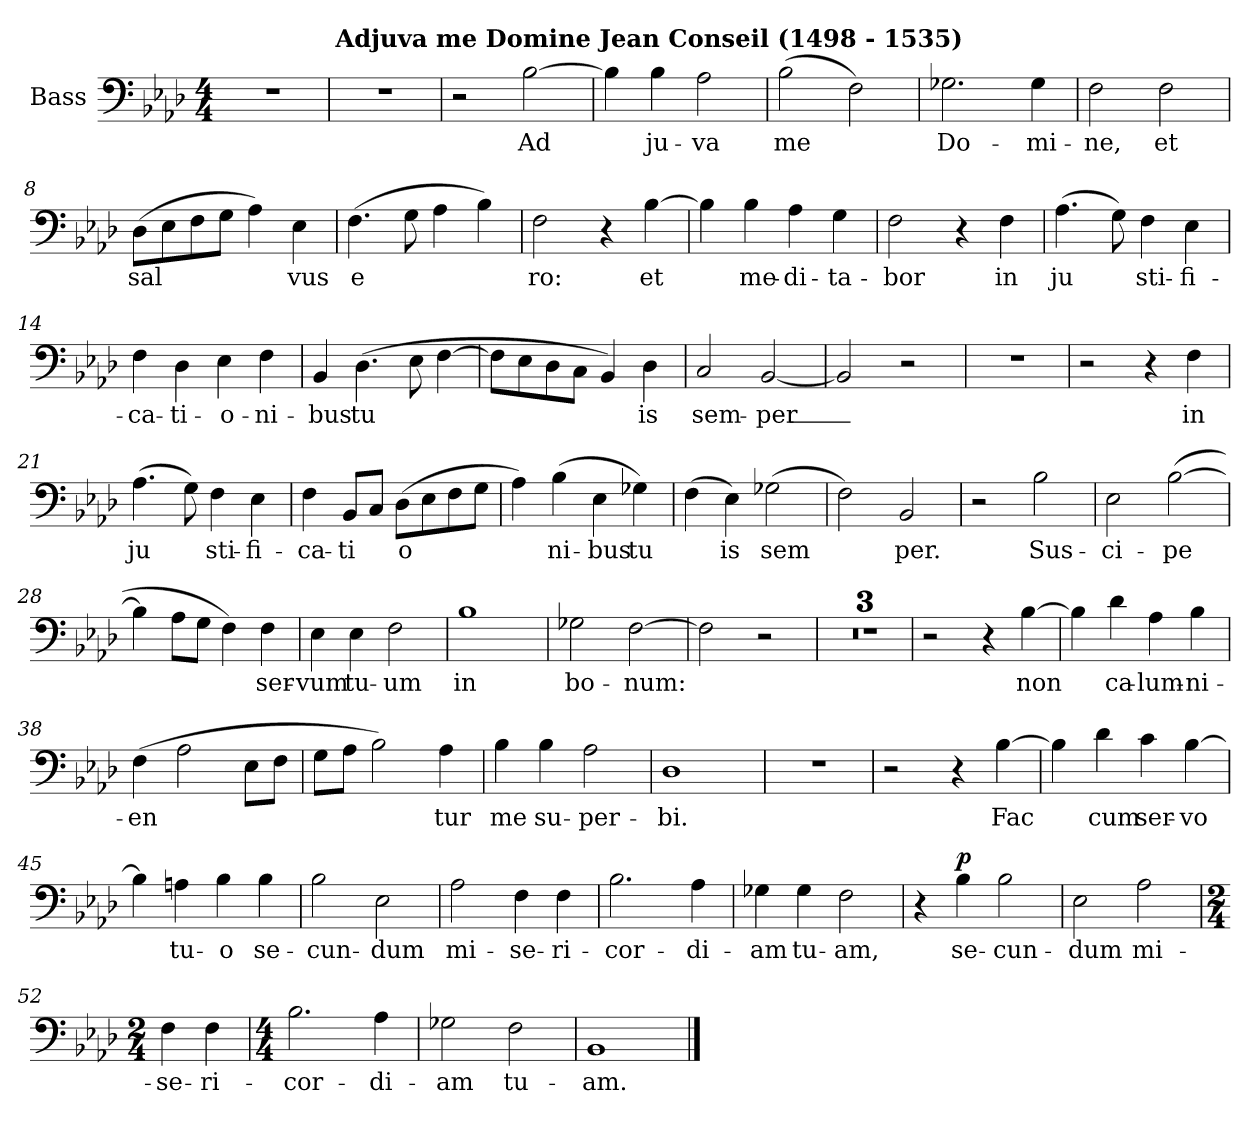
**kern	**text	**dynam
*part1	*part1	*part1
*staff1	*staff1	*staff1
*I"Bass	*	*
*I'B	*	*
*clefF4	*	*
*k[b-e-a-d-]	*	*
*M4/4	*	*
=1	=1	=1
1r	.	.
=2	=2	=2
!LO:TX:a:B:t=Adjuva me Domine          Jean Conseil (1498 - 1535)	!	!
1r	.	.
=3	=3	=3
2r	.	.
!	!LO:LY:b	!
[2B-\	Ad	.
=4	=4	=4
4B-\]	.	.
!	!LO:LY:b	!
4B-\	ju-	.
!	!LO:LY:b	!
2A-\	va	.
=5	=5	=5
!	!LO:LY:b	!
(2B-\	me	.
2F\)	.	.
!!LO:LB:g=z
=6	=6	=6
!	!LO:LY:b	!
2.G-X\	Do-	.
!	!LO:LY:b	!
4G-\	mi-	.
=7	=7	=7
!	!LO:LY:b	!
2F\	ne,	.
!	!LO:LY:b	!
2F\	et	.
=8	=8	=8
!	!LO:LY:b	!
(8D-\L	sal	.
8E-\	.	.
8F\	.	.
8G\J	.	.
4A-\)	.	.
!	!LO:LY:b	!
4E-\	vus	.
=9	=9	=9
!	!LO:LY:b	!
(4.F\	e	.
8G\	.	.
4A-\	.	.
4B-\)	.	.
=10	=10	=10
!	!LO:LY:b	!
2F\	ro:	.
4r	.	.
!	!LO:LY:b	!
[4B-\	et	.
=11	=11	=11
4B-\]	.	.
!	!LO:LY:b	!
4B-\	me-	.
!	!LO:LY:b	!
4A-\	di-	.
!	!LO:LY:b	!
4G\	ta-	.
!!LO:LB:g=z
=12	=12	=12
!	!LO:LY:b	!
2F\	bor	.
4r	.	.
!	!LO:LY:b	!
4F\	in	.
=13	=13	=13
!	!LO:LY:b	!
(4.A-\	ju	.
8G\)	.	.
!	!LO:LY:b	!
4F\	sti-	.
!	!LO:LY:b	!
4E-\	fi-	.
=14	=14	=14
!	!LO:LY:b	!
4F\	ca-	.
!	!LO:LY:b	!
4D-\	ti-	.
!	!LO:LY:b	!
4E-\	o-	.
!	!LO:LY:b	!
4F\	ni-	.
=15	=15	=15
!	!LO:LY:b	!
4BB-/	bus	.
!	!LO:LY:b	!
(4.D-\	tu	.
8E-\	.	.
[4F\	.	.
=16	=16	=16
8F\L]	.	.
8E-\	.	.
8D-\	.	.
8C\J	.	.
4BB-/)	.	.
!	!LO:LY:b	!
4D-\	is	.
=17	=17	=17
!	!LO:LY:b	!
2C/	sem-	.
!	!LO:LY:b	!
[2BB-/	per_-	.
!!LO:LB:g=z
=18	=18	=18
!	!LO:LY:b	!
2BB-/]	_	.
2r	.	.
=19	=19	=19
1r	.	.
=20	=20	=20
2r	.	.
4r	.	.
!	!LO:LY:b	!
4F\	in	.
=21	=21	=21
!	!LO:LY:b	!
(4.A-\	ju	.
8G\)	.	.
!	!LO:LY:b	!
4F\	sti-	.
!	!LO:LY:b	!
4E-\	fi-	.
=22	=22	=22
!	!LO:LY:b	!
4F\	ca-	.
!	!LO:LY:b	!
8BB-/L	ti	.
8C/J	.	.
!	!LO:LY:b	!
(8D-\L	o	.
8E-\	.	.
8F\	.	.
8G\J	.	.
=23	=23	=23
4A-\)	.	.
!	!LO:LY:b	!
(4B-\	ni-	.
!	!LO:LY:b	!
4E-\	bus	.
!	!LO:LY:b	!
4G-X\)	tu-	.
!!LO:LB:g=z
=24	=24	=24
!	!LO:LY:b	!
(4F\	_-	.
!	!LO:LY:b	!
4E-\)	is	.
!	!LO:LY:b	!
(2G-X\	sem	.
=25	=25	=25
2F\)	.	.
!	!LO:LY:b	!
2BB-/	per.	.
=26	=26	=26
2r	.	.
!	!LO:LY:b	!
2B-\	Sus-	.
=27	=27	=27
!	!LO:LY:b	!
2E-\	ci-	.
!	!LO:LY:b	!
([2B-\	pe	.
=28	=28	=28
4B-\]	.	.
8A-\L	.	.
8G\J	.	.
4F\)	.	.
!	!LO:LY:b	!
4F\	ser-	.
=29	=29	=29
!	!LO:LY:b	!
4E-\	vum	.
!	!LO:LY:b	!
4E-\	tu-	.
!	!LO:LY:b	!
2F\	um	.
!!LO:LB:g=z
=30	=30	=30
!	!LO:LY:b	!
1B-	in	.
=31	=31	=31
!	!LO:LY:b	!
2G-X\	bo-	.
!	!LO:LY:b	!
[2F\	num:	.
=32	=32	=32
2F\]	.	.
2r	.	.
=33	=33	=33
1r	.	.
=34	=34	=34
1r	.	.
=35	=35	=35
1r	.	.
!!LO:LB:g=z
=36	=36	=36
2r	.	.
4r	.	.
!	!LO:LY:b	!
[4B-\	non	.
=37	=37	=37
4B-\]	.	.
!	!LO:LY:b	!
4d-\	ca-	.
!	!LO:LY:b	!
4A-\	lum-	.
!	!LO:LY:b	!
4B-\	ni-	.
=38	=38	=38
!	!LO:LY:b	!
(4F\	en	.
2A-\	.	.
8E-\L	.	.
8F\J	.	.
=39	=39	=39
8G\L	.	.
8A-\J	.	.
2B-\)	.	.
!	!LO:LY:b	!
4A-\	tur	.
=40	=40	=40
!	!LO:LY:b	!
4B-\	me	.
!	!LO:LY:b	!
4B-\	su-	.
!	!LO:LY:b	!
2A-\	per-	.
=41	=41	=41
!	!LO:LY:b	!
1D-	bi.	.
!!LO:LB:g=z
=42	=42	=42
1r	.	.
=43	=43	=43
2r	.	.
4r	.	.
!	!LO:LY:b	!
[4B-\	Fac	.
=44	=44	=44
4B-\]	.	.
!	!LO:LY:b	!
4d-\	cum	.
!	!LO:LY:b	!
4c\	ser-	.
!	!LO:LY:b	!
[4B-\	vo	.
=45	=45	=45
4B-\]	.	.
!	!LO:LY:b	!
4An\	tu-	.
!	!LO:LY:b	!
4B-\	o	.
!	!LO:LY:b	!
4B-\	se-	.
=46	=46	=46
!	!LO:LY:b	!
2B-\	cun-	.
!	!LO:LY:b	!
2E-\	dum	.
=47	=47	=47
!	!LO:LY:b	!
2A-\	mi-	.
!	!LO:LY:b	!
4F\	se-	.
!	!LO:LY:b	!
4F\	ri-	.
=48	=48	=48
!	!LO:LY:b	!
2.B-\	cor-	.
!	!LO:LY:b	!
4A-\	di-	.
!!LO:LB:g=z
=49	=49	=49
!	!LO:LY:b	!
4G-X\	am	.
!	!LO:LY:b	!
4G-\	tu-	.
!	!LO:LY:b	!
2F\	am,	.
=50	=50	=50
4r	.	.
!	!LO:LY:b	!LO:DY:b
4B-\	se-	p
!	!LO:LY:b	!
2B-\	cun-	.
=51	=51	=51
!	!LO:LY:b	!
2E-\	dum	.
!	!LO:LY:b	!
2A-\	mi-	.
=52	=52	=52
*M2/4	*	*
!	!LO:LY:b	!
4F\	se-	.
!	!LO:LY:b	!
4F\	ri-	.
=53	=53	=53
*M4/4	*	*
!	!LO:LY:b	!
2.B-\	cor-	.
!	!LO:LY:b	!
4A-\	di-	.
=54	=54	=54
!	!LO:LY:b	!
2G-X\	am	.
!	!LO:LY:b	!
2F\	tu-	.
=55	=55	=55
!	!LO:LY:b	!
1BB->	am.	.
==	==	==
*-	*-	*-
